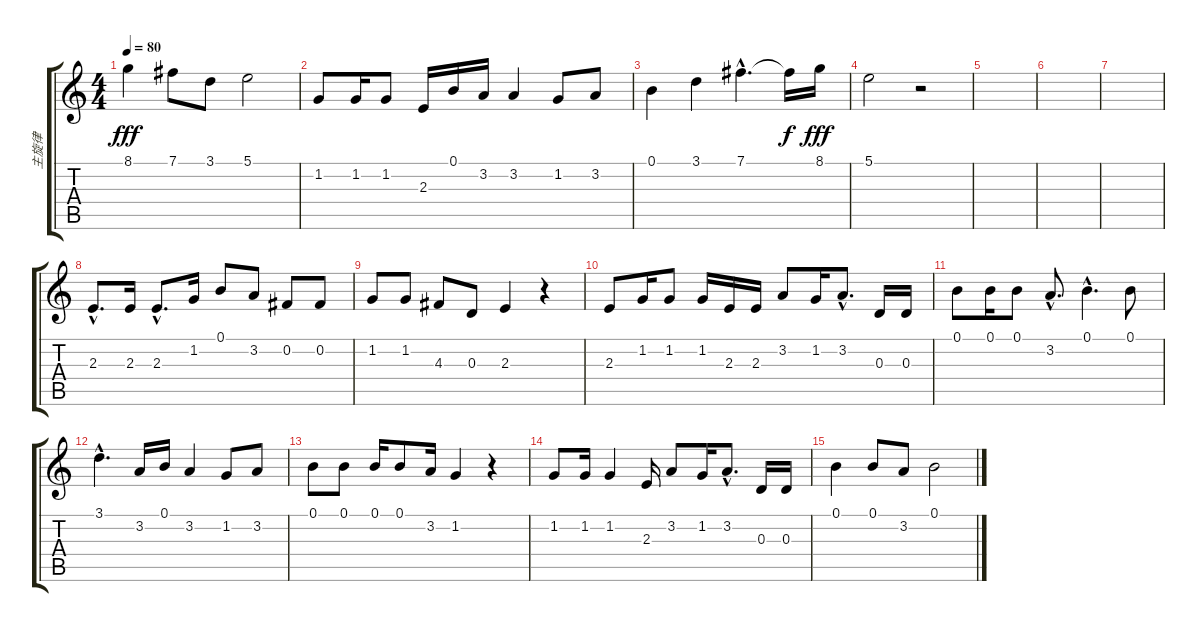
\track ("主旋律" "主旋律") {instrument acousticgrandpiano}
\staff {score tabs}
\tuning (B4 Gb4 D4 A3 E3 B2) {hide}
\ts (4 4)
\tempo 80
\clef g2
\ks c
8.1.4{dy fff} 7.1.8 3.1.8 5.1.2 |
1.2.8 1.2.16 1.2.8 2.3.16 0.1.16 3.2.16 3.2.4 1.2.8 3.2.8 |
0.1.4 3.1.4 7.1{hac}.4{d} 7.1{t}.16{dy f} 8.1.16{dy fff} |
5.1.2 r.2 |
|
|
|
2.3{hac}.8{d} 2.3.16 2.3{hac}.8{d} 1.2.16 0.1.8 3.2.8 0.2.8 0.2.8 |
1.2.8 1.2.8 4.3.8 0.3.8 2.3.4 r.4 |
2.3.8 1.2.16 1.2.8 1.2.16 2.3.16 2.3.16 3.2.8 1.2.16 3.2{hac}.8{d} 0.3.16 0.3.16 |
0.1.8 0.1.16 0.1.8 3.2{hac}.8{d} 0.1{hac}.4{d} 0.1.8 |
3.1{hac}.4{d} 3.2.16 0.1.16 3.2.4 1.2.8 3.2.8 |
0.1.8 0.1.8 0.1.16 0.1.8 3.2.16 1.2.4 r.4 |
1.2.8 1.2.16 1.2.4 2.3.16 3.2.8 1.2.16 3.2{hac}.8{d} 0.3.16 0.3.16 |
0.1.4 0.1.8 3.2.8 0.1.2
